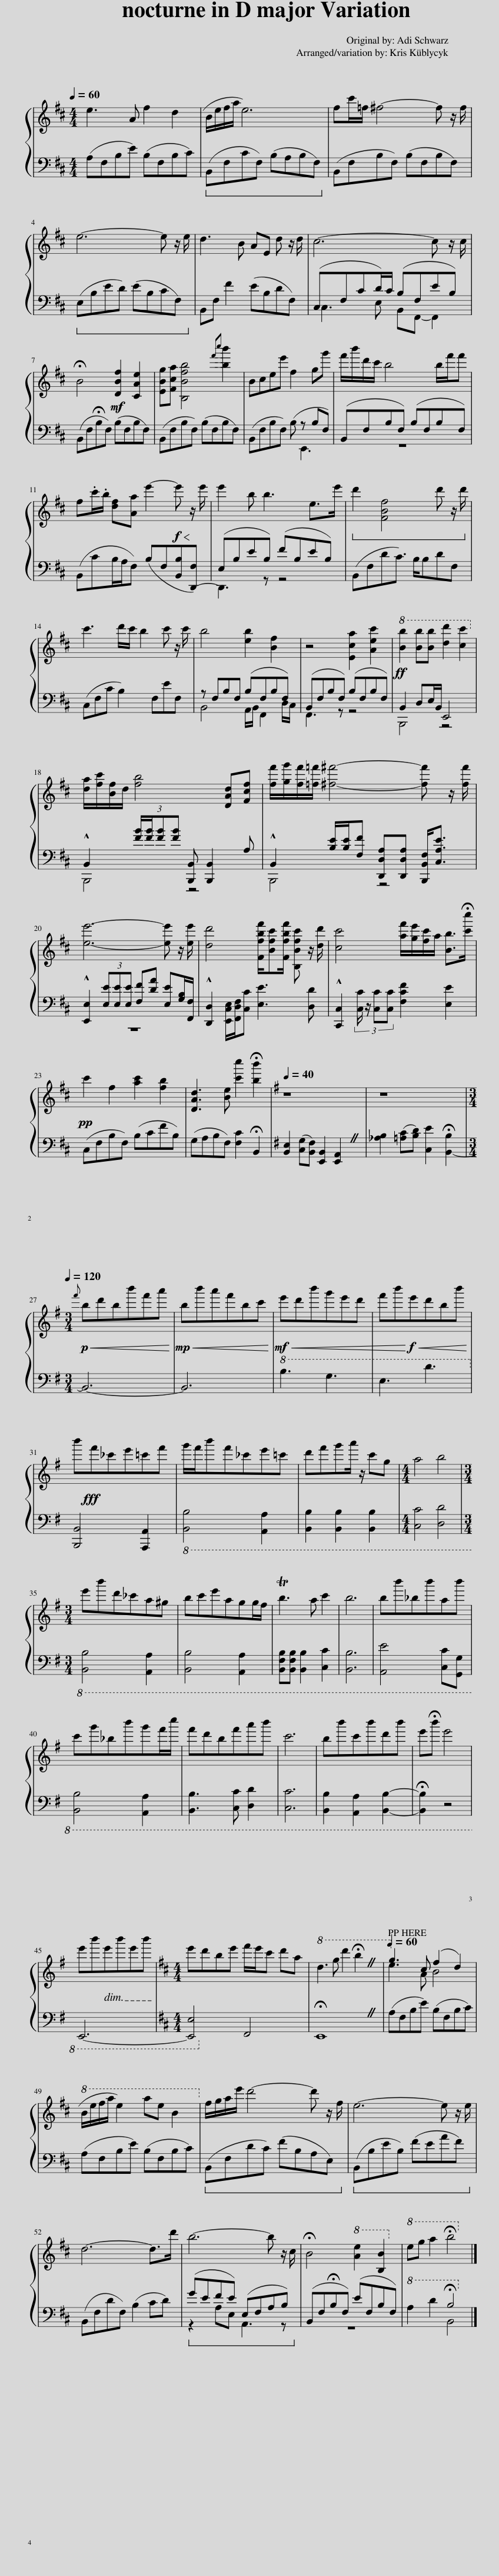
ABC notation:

X:1
%%score { ( 1 4 ) | ( 2 3 ) }
L:1/8
Q:1/4=60
M:4/4
I:linebreak $
K:D
V:1 treble
V:4 treble
V:2 bass
V:3 bass
V:1
 e3 A f2 d2 | (B/e/f/a/) e6 | fc'/=f/ ^f4- f z/ f/ |$ e6- e z/ e/ | d3 B AE d z/ d/ | %5
 c6- c z/ c/ |$ !fermata!B4!mf! [DBf]2 [CAe]2 | [EBg][Fca] [B,Bfb]4{f'c''} [bb']2 | Bcee' f2 gg' | f'/b'/d'/c'/ b4 b/f'/f' |$ %10
 f.c'/.b/ [df][Aa] e'2-!f!!<(! e'!<)! z/ e'/ | e'2 b b3 e>e' | d'2 [FBf]4 d' z/ d'/ |$ c'3 d'/c'/ b2 c' z/ c'/ | b4 [eb]2 [Bf]2 | %15
 z4 [Eca]2 [Aec']2 |!ff!!8va(! [bb']2 [bb'][bb'] [d'd'']2 [c'c'']2!8va)! |$ [da]/[fc']/[Bf]/d/ [fb]4 [DAd][Fcf] | [ff']/[gg']/[ff']/[=f=f']/ [^f^f']4- [ff'] z/ [ff']/ |$ [ee']6- [ee'] z/ [ee']/ | %20
 [dd']4 [Ffbf']/[Bfc'][Ffbf']/ [B,Bfc'] z/ [dd']/ | [cc']4 [af']/[ge']/[fc']/a/ [Bb]>!fermata![c'c''] |$!pp! c'2 f2 [ac']2 [fb]2 | [DAd]3 [Be] [c'c'']2 !fermata![bb']2 |[K:G][Q:1/4=40] z8 | %25
 z8 |$[M:3/4][Q:1/4=120]!p!!<(!{f'} bd'bb'f'a'!<)! |!mp!!<(! bb'a'f'bc'!<)! |!mf!!<(! e'd'b'g'e'd'!<)! | f'b'!f!!<(!e'd'bb'!<)! |$ %30
 b'!fff!f'_c'e'=c'f' | g'/f'/b'f'_c'e'=c' | d'f'g'a'/ z/ c'g |[M:4/4] a4 b4 |$[M:3/4] e'b'd'_c'a^g | %35
 bc'e'agg/f/ | Tb3 a c'2 | b6 | bb'_bb'ab' |$ c'g'_bb'g'f'/c''/ | %40
 f'd'bf'a'b' | c'6 | bb'c'b'd'b' | e'!fermata!b' e'4 |$ e'b'e'b'e'b' | %45
[K:D][M:4/4] e'd'be' f'/e'/c' d'a |!8va(! d'3 g' d''2 !fermata!b'2!8va)! |[Q:1/4=60] g3 c (f2 d2) |$!8va(! (b/e'/f'/a'/) e'2 a'e' b2!8va)! | f/g/a/e'/ d'4- d' z/ f/ | %50
 e6- e z/ e/ |$ d6- d>d' | b6- b z/ c/ | !fermata!B4!8va(! [ae']2 [Bb]2!8va)! |!8va(! e'g' a'2 !fermata!b'4!8va)! |] %55
V:2
 (A,F,B,E) (B,F,B,C) |!ped! (B,,F,CF,) (B,A,B,F,)!ped-up! | (B,,F,B,F,) (B,F,B,F,) |$!ped! (E,B,ED) (EB,CF,)!ped-up! | B,,F, F2 (EB,DF,) | %5
 (C,F,CD/)C/ (B,F,EB,) |$ (B,,F,!fermata!B,F,) (B,F,B,F,) | (B,,F,B,F,) (B,F,B,F,) | (B,,F,B,F,) (B, z B,F,) | (B,,F,B,F,) (B,F,B,F,) |$ %10
 (B,,CB,/A,/F,) (B,F,[B,,B,][D,,-F,]) | (E,B,EB,) (FB,EB,) |!ped! (B,,F,DC3/2) B,/B,DF,!ped-up! |$ (C,F,C B,2) F,EF, | z F,B,F, (B,F,B,F,) | %15
 (B,,F,B,F,) (B,F,B,F,) | B,,2 D,E,/B,,/ E,,4 |$ !^!B,,2 (3:2:4[FB]/[FB]/[FB][FB] [B,,,B,,] [B,,,B,,]2 A, | !^!B,,2 [B,E]/[B,E]/[F,F] [D,,D,A,][D,,D,A,] [B,,,B,,F,]<[C,A,E] |$ !^![E,,E,]2 (3[E,E][E,E][E,E] [F,F][DA] [E,E][G,B,]/[F,,F,]/ | %20
 !^![D,,D,]2 [E,,C,E,]/[F,,D,F,]/[C,C] [E,E]3 [D,D] | !^![C,,C,]2 (3:2:4[C,C]/ z/ [C,C][C,C] [F,CF]2 [E,E]2 |$ (C,F,B,F,) (B,CFB,) | (G,A,B,F,) [F,C]2 !fermata!B,,2 |[K:G] [B,,E,]2 ([C,G,][B,,F,]) [E,,B,,]2 [E,,A,,]2 | %25
 [_A,B,]2 ([=A,C][B,D]) [C,E]2 !fermata![B,,-B,]2 |$[M:3/4] B,,6- | B,,6 |!8va(! B3 G3 | E3 d3!8va)! |$ %30
 [B,,,B,,]4 [A,,,A,,]2 |!8vb(! [B,,,B,,]4 [A,,,A,,]2 | [B,,,B,,]2 [B,,,B,,]2 [B,,,B,,]2 |[M:4/4] [C,,C,]4 [D,,D,]4 |$[M:3/4] [B,,,B,,]4 [A,,,A,,]2 | %35
 [B,,,B,,]4 [A,,,A,,]2 | [B,,,F,,B,,][B,,,F,,B,,] [B,,,B,,]2 [C,,C,]2 | [B,,,B,,]6 | [A,,,E,]4 [C,,C,][G,,,G,,] |$ [B,,,B,,]4 [A,,,A,,]2 | %40
 [B,,,B,,]3 [C,,C,] [D,,D,]2 | [C,,C,]6 | [B,,,B,,]2 [A,,,A,,]2 [B,,,B,,]2- | !fermata![B,,,B,,]2 z4 |$ E,,,6- | %45
[K:D][M:4/4] [E,,,E,,]4!8vb)! F,,4 | !fermata!E,,8 | (A,F,B,E) (B,F,B,C) |$ (A,F,B,E) (B,F,B,C) |!ped! (B,,F,DC) (FB,A,E,)!ped-up! | %50
!ped! (B,,B,EB,) (FEAF)!ped-up! |$ (B,,F,DF,) (B,2 CD) |!ped! (GEFE) (E,F,A,B,)!ped-up! | (B,,F,!fermata!B,F,) (EF,B,F,) |!8va(! A2 d2 !fermata!B4!8va)! |] %55
V:3
 x8 | x8 | x8 |$ x8 | x8 | %5
 C,3 E, B,,F,,- F,,2 |$ x8 | x8 | x5 E,,3 | z8 |$ %10
 x8 | D,,3 z z4 | x8 |$ x8 | B,,4 A,,/B,,/ F,,2 D,/C,/ | %15
 F,,3 z z4 | B,,,4 z4 |$ B,,,4 z4 | B,,,4 z4 |$ z8 | %20
 x8 | x8 |$ x8 | x8 |[K:G] x8 | %25
 x8 |$[M:3/4] x6 | x6 |!8va(! x6 | x6!8va)! |$ %30
 x6 |!8vb(! x6 | x6 |[M:4/4] x8 |$[M:3/4] x6 | %35
 x6 | x6 | x6 | x6 |$ x6 | %40
 x6 | x6 | x6 | x6 |$ x6 | %45
[K:D][M:4/4] x4!8vb)! x4 | x8 | x8 |$ x8 | x8 | %50
 x8 |$ x8 | z2 A,E, A,,3 z | z8 |!8va(! x4 B,4!8va)! |] %55
V:4
 x8 | x8 | x8 |$ x8 | x8 | %5
 x8 |$ x8 | x8 | x8 | x8 |$ %10
 x8 | x8 | x8 |$ x8 | x8 | %15
 x8 |!8va(! x8!8va)! |$ x8 | x8 |$ x8 | %20
 x8 | x8 |$ x8 | x8 |[K:G] x8 | %25
 x8 |$[M:3/4] x6 | x6 | x6 | x6 |$ %30
 x6 | x6 | x6 |[M:4/4] x8 |$[M:3/4] x6 | %35
 x6 | x6 | x6 | x6 |$ x6 | %40
 x6 | x6 | x6 | x6 |$ x6 | %45
[K:D][M:4/4] x8 |!8va(! x8!8va)! | e3 A B4 |$!8va(! x8!8va)! | x8 | %50
 x8 |$ x8 | x8 | x4!8va(! x4!8va)! |!8va(! x8!8va)! |] %55
